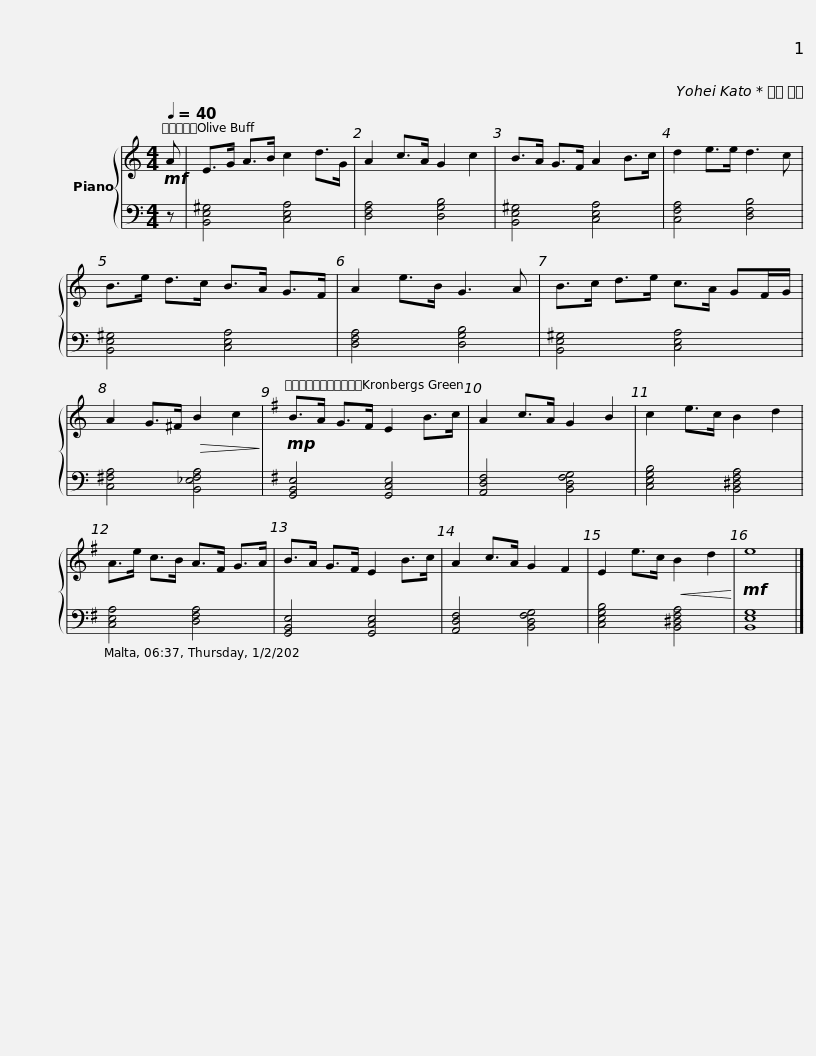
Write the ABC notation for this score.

X:1
%%score { 1 | 2 }
L:1/8
Q:1/4=40
M:4/4
I:linebreak $
K:C
V:1 treble
V:2 bass
V:1
!mf! A | E>G A>B c2 d>G | A2 c>A G2 c2 | B>A G>F A2 B>c | d2 e>e d3 c | %5
 B>e d>c B>A G>F |$ A2 e>B G3 A | B>c d>e c>A GF/G/ | A2 G>^F!>(! B2 c2!>)! |[K:G]!mp! B>A G>F E2 B>c | %10
 A2 c>A G2 B2 | c2 e>c B2 d2 |$ A>e c>B A>F G>A | B>A G>F E2 B>c | A2 c>A G2 F2 | %15
 E2 e>c!<(! B2 d2!<)! |!mf! e8 |] %17
V:2
 z | [B,,E,^G,]4 [C,E,A,]4 | [D,F,A,]4 [D,G,B,]4 | [B,,E,^G,]4 [C,E,A,]4 | [C,F,A,]4 [D,F,B,]4 | %5
 [B,,E,^G,]4 [C,E,A,]4 |$ [D,F,A,]4 [D,G,B,]4 | [B,,E,^G,]4 [C,E,A,]4 | [C,^F,A,]4 [B,,_E,F,A,]4 |[K:G] [G,,B,,E,]4 [G,,C,E,]4 | %10
 [A,,D,F,]4 [B,,D,F,G,]4 | [C,E,G,B,]4 [B,,^D,F,A,]4 |$ [C,E,A,]4 [D,F,A,]4 | [G,,B,,E,]4 [G,,C,E,]4 | [A,,D,F,]4 [B,,D,F,G,]4 | %15
 [C,E,G,B,]4 [B,,^D,F,A,]4 | [B,,E,G,]8 |] %17
